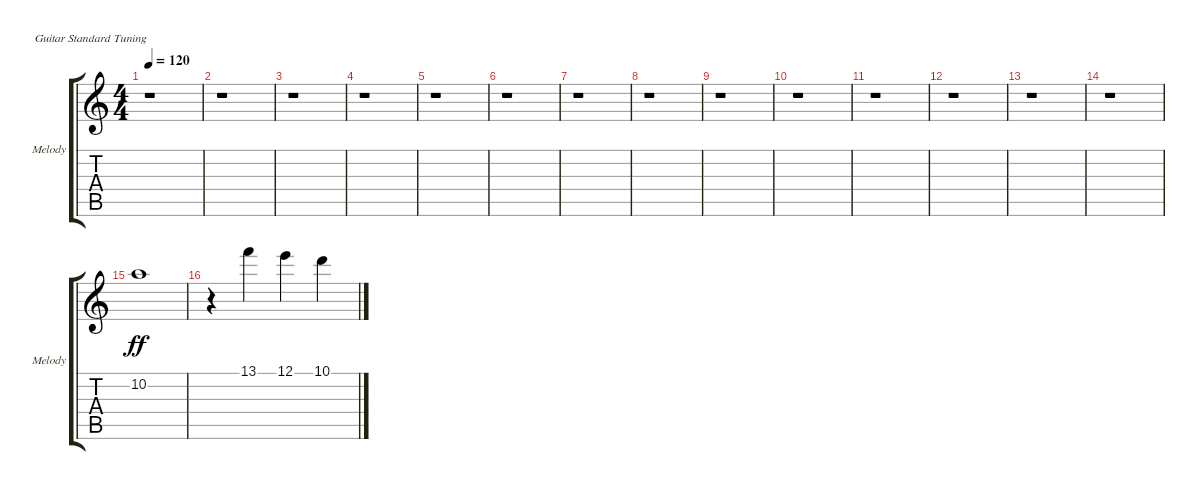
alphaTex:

\bracketExtendMode groupsimilarinstruments
\singleTrackTrackNamePolicy allsystems
\multiTrackTrackNamePolicy allsystems
\firstSystemTrackNameOrientation horizontal
\otherSystemsTrackNameOrientation horizontal
\track ("Melody" "Melody") {instrument acousticguitarsteel}
\staff {score tabs}
\tuning (E4 B3 G3 D3 A2 E2)
\ts (4 4)
\tempo 120
\clef g2
\ks c
r.1{dy ff} |
r.1 |
r.1 |
r.1 |
r.1 |
r.1 |
r.1 |
r.1 |
r.1 |
r.1 |
r.1 |
r.1 |
r.1 |
r.1 |
10.2.1 |
r.4 13.1.4 12.1.4 10.1.4
